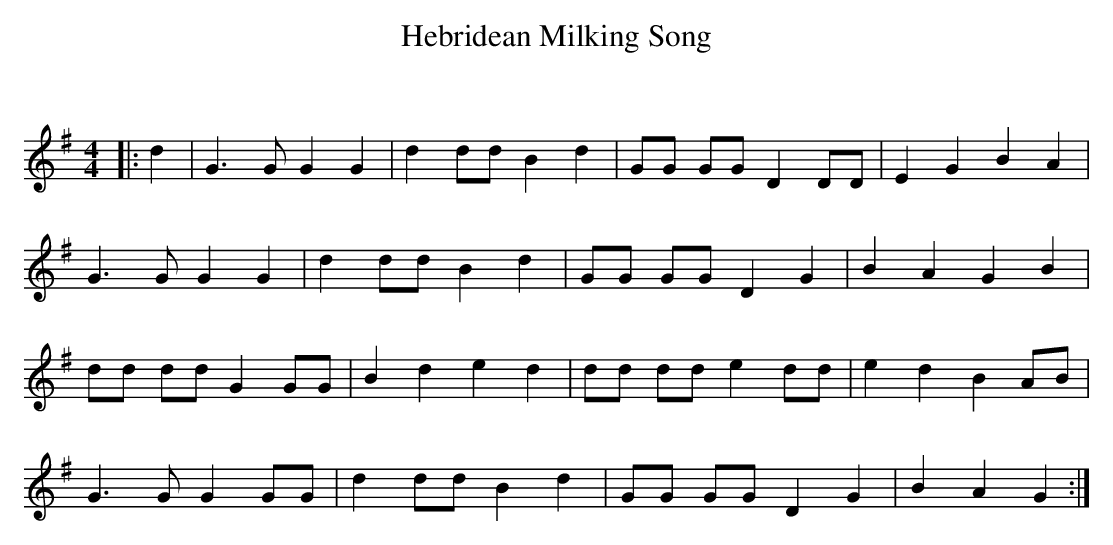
X:1
T: Hebridean Milking Song
C:
Q: 232
K:G
M:4/4
L:1/8
|:d2|G3G G2 G2|d2 dd B2 d2|GG GG D2 DD|E2 G2 B2 A2|
G3G G2 G2|d2 dd B2 d2|GG GG D2 G2|B2 A2 G2 B2|
dd dd G2 GG|B2 d2 e2 d2|dd dd e2 dd|e2 d2 B2 AB|
G3G G2 GG|d2 dd B2 d2|GG GG D2 G2|B2 A2 G2:|
